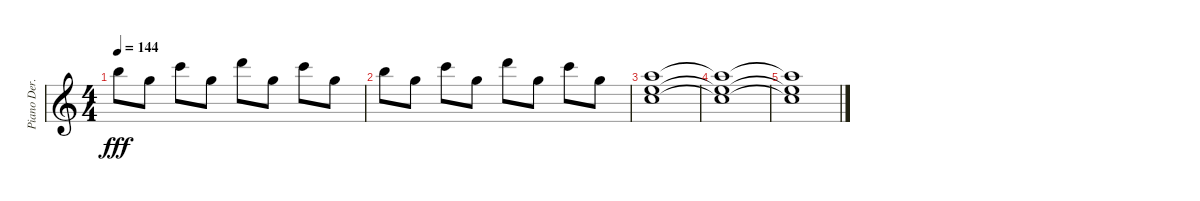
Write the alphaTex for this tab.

\track ("Piano Der." "Piano Der.") {instrument acousticgrandpiano}
\staff {score}
\tuning (E4 B3 G3 D3 A2 E2) {hide}
\ts (4 4)
\tempo 144
\clef g2
\ks aminor
19.1.8{dy fff} 20.2.8 20.1.8 20.2.8 22.1.8 20.2.8 20.1.8 20.2.8 |
19.1.8 20.2.8 20.1.8 20.2.8 22.1.8 20.2.8 20.1.8 20.2.8 |
(17.1 17.2 17.3).1 |
(17.1{t} 17.2{t} 17.3{t}).1 |
(17.1{t} 17.2{t} 17.3{t}).1
